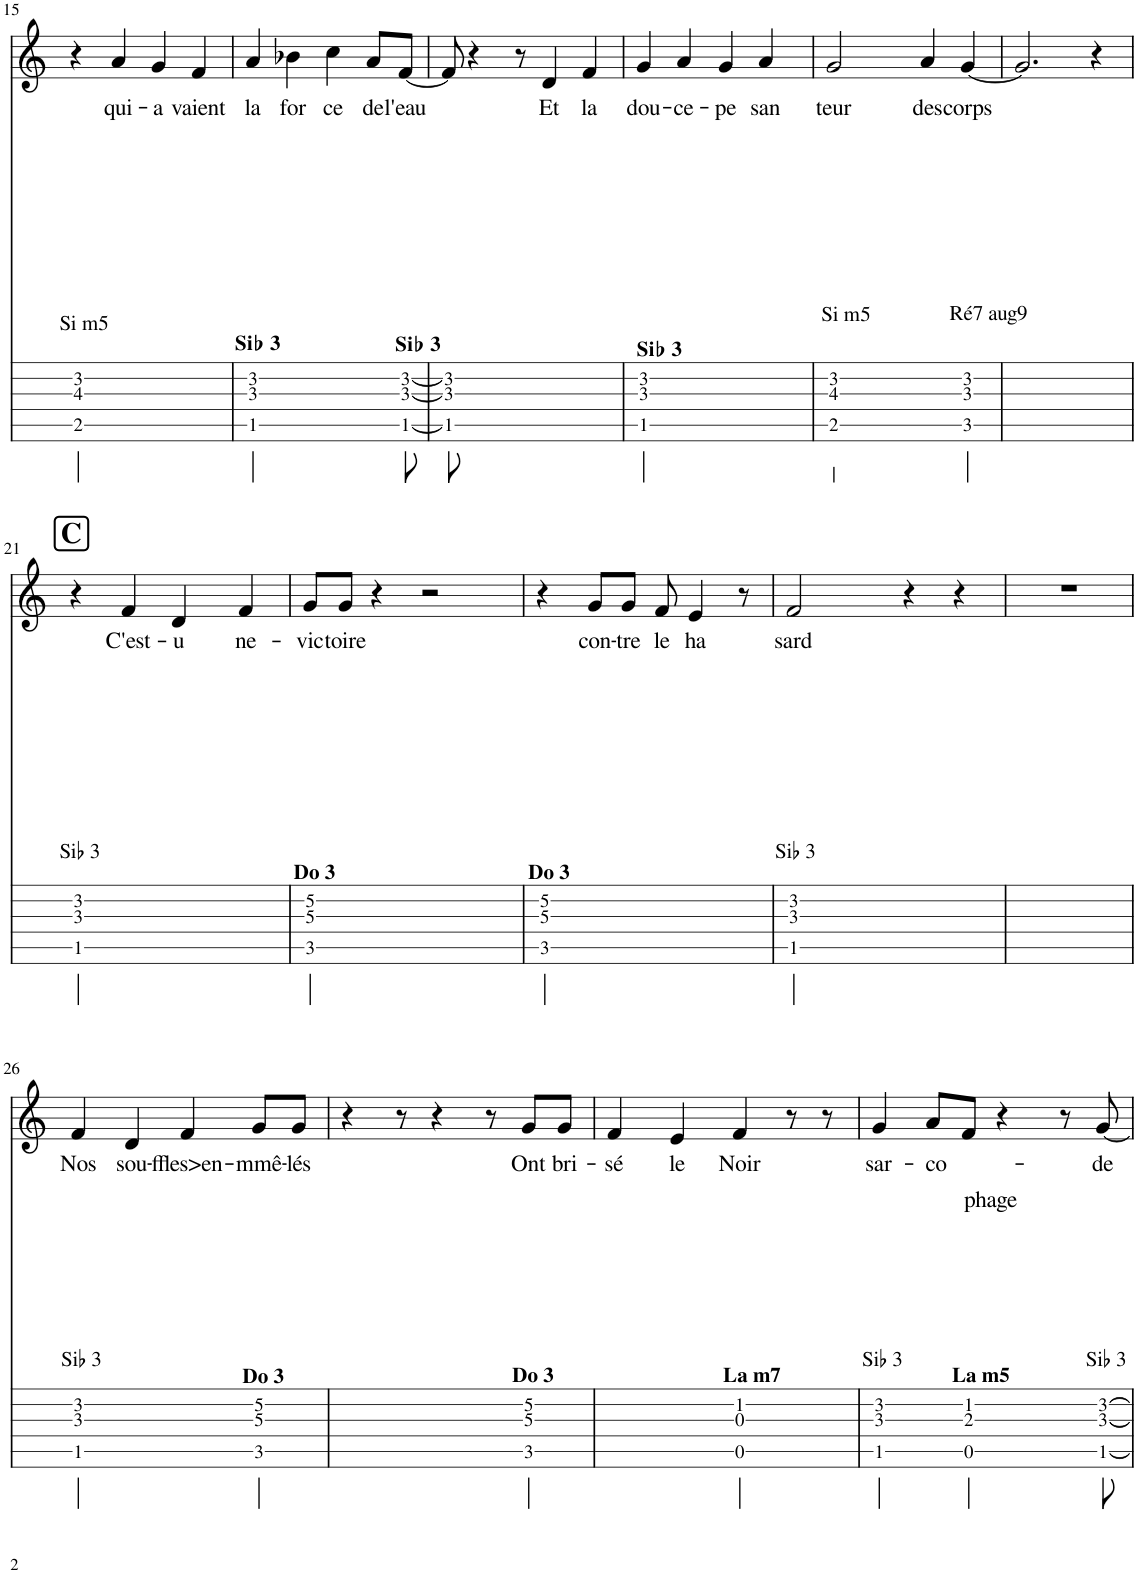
**kern	**kern	**text	**text
*part2	*part1	*part1	*part1
*staff2	*staff1	*staff1	*staff1
*I"Guitare acoustique	*I"Piano	*	*
*	*I'Pno	*	*
!!LO:PB:g=z
*	*clefG2	*	*
*k[]	*k[]	*	*
*M4/4	*M4/4	*	*
=15	=15	=15	=15
!	!LO:TX:b:t=Si m5	!	!
4BB\ 4B\ 4d\	4r	.	.
!	!	!LO:LY:b	!
4r	4a/	qui-	.
!	!	!LO:LY:b	!
4r	4g/	-a	.
!	!	!LO:LY:b	!
4r	4f/	vaient	.
=16	=16	=16	=16
*^	*	*	*
!	!	!LO:TX:b:B:t=Si♭ 3	!	!
!	!	!	!LO:LY:b	!
4r	4AA#\ 4A#\ 4d\	4a/	la	.
!	!	!	!LO:LY:b	!
4r	4r	4b-X\	for	.
!	!	!	!LO:LY:b	!
4r	4r	4cc\	ce	.
!	!	!	!LO:LY:b	!
8r	8r	8a/L	de	.
!	!	!LO:TX:b:B:t=Si♭ 3	!	!
!	!	!	!LO:LY:b	!
8r	[8AA#\ [8A#\ [8d\	[8f/J	l'eau	.
=17	=17	=17	=17	=17
4r	8AA#\] 8A#\] 8d\]	8f/]	.	.
.	8r	4r	.	.
4r	4r	.	.	.
.	.	8r	.	.
!	!	!	!LO:LY:b	!
4r	2r	4d/	Et	.
!	!	!	!LO:LY:b	!
4r	.	4f/	la	.
=18	=18	=18	=18	=18
!	!	!LO:TX:b:B:t=Si♭ 3	!	!
!	!	!	!LO:LY:b	!
4r	4AA#\ 4A#\ 4d\	4g/	dou-	.
!	!	!	!LO:LY:b	!
4r	8r	4a/	-ce-	.
.	2r	.	.	.
!	!	!	!LO:LY:b	!
4r	.	4g/	-pe	.
!	!	!	!LO:LY:b	!
8r	.	4a/	san	.
8r	8r	.	.	.
=19	=19	=19	=19	=19
!	!	!LO:TX:b:t=Si m5	!	!
!	!	!	!LO:LY:b	!
8r	2BB\ 2B\ 2d\	2g/	teur	.
8r	.	.	.	.
4r	.	.	.	.
!	!	!	!LO:LY:b	!
4r	4r	4a/	des	.
!	!	!LO:TX:b:t=Ré7 aug9	!	!
!	!	!	!LO:LY:b	!
4r	4C\ 4A#\ 4d\	[4g/	corps	.
*v	*v	*	*	*
=20	=20	=20	=20
1r	2.g/]	.	.
.	4r	.	.
!!LO:LB:g=z
!!LO:REH:place=s1:a:B:cj:fs=14:t=C
=21	=21	=21	=21
*^	*	*	*
!	!	!LO:TX:b:t=Si♭ 3	!	!
4r	4AA#\ 4A#\ 4d\	4r	.	.
!	!	!	!LO:LY:b	!
4r	4r	4f/	C'est-	.
!	!	!	!LO:LY:b	!
8r	2r	4d/	-u	.
8r	.	.	.	.
!	!	!	!LO:LY:b	!
4r	.	4f/	ne-	.
*v	*v	*	*	*
=22	=22	=22	=22
!	!LO:TX:b:B:t=Do 3	!	!
!	!	!LO:LY:b	!
4C\ 4c\ 4e\	8g/L	vic	.
!	!	!LO:LY:b	!
.	8g/J	toire	.
4r	4r	.	.
4r	2r	.	.
4r	.	.	.
=23	=23	=23	=23
!	!LO:TX:b:B:t=Do 3	!	!
4C\ 4c\ 4e\	4r	.	.
!	!	!LO:LY:b	!
4r	8g/L	con-	.
!	!	!LO:LY:b	!
.	8g/J	-tre	.
!	!	!LO:LY:b	!
2r	8f/	le	.
!	!	!LO:LY:b	!
.	4e/	ha	.
.	8r	.	.
=24	=24	=24	=24
!	!LO:TX:b:t=Si♭ 3	!	!
!	!	!LO:LY:b	!
4AA#\ 4A#\ 4d\	2f/	sard	.
8r	.	.	.
8r	.	.	.
4r	4r	.	.
4r	4r	.	.
=25	=25	=25	=25
1r	1r	.	.
!!LO:LB:g=z
=26	=26	=26	=26
!	!LO:TX:b:t=Si♭ 3	!	!
!	!	!LO:LY:b	!
4AA#\ 4A#\ 4d\	4f/	Nos	.
!	!	!LO:LY:b	!
4r	4d/	sou-	.
!	!	!LO:LY:b	!
8r	4f/	-ffles>en-	.
8r	.	.	.
!	!LO:TX:b:B:t=Do 3	!	!
!	!	!LO:LY:b	!
4C\ 4c\ 4e\	8g/L	-mmê-	.
!	!	!LO:LY:b	!
.	8g/J	-lés	.
=27	=27	=27	=27
4r	4r	.	.
4r	8r	.	.
.	4r	.	.
4r	.	.	.
.	8r	.	.
!	!LO:TX:b:B:t=Do 3	!	!
!	!	!LO:LY:b	!
4C\ 4c\ 4e\	8g/L	Ont	.
!	!	!LO:LY:b	!
.	8g/J	bri-	.
=28	=28	=28	=28
!	!	!LO:LY:b	!
8r	4f/	-sé	.
4r	.	.	.
!	!	!LO:LY:b	!
.	4e/	le	.
8r	.	.	.
!	!LO:TX:b:B:t=La m7	!	!
!	!	!LO:LY:b	!
4AA\ 4G\ 4c\	4f/	Noir	.
4r	8r	.	.
.	8r	.	.
=29	=29	=29	=29
!	!LO:TX:b:t=Si♭ 3	!	!
!	!	!LO:LY:b	!
4AA#\ 4B-\ 4d\	4g/	sar-	.
!	!	!LO:LY:b	!
8r	8a/L	-co-	.
!	!LO:TX:b:B:t=La m5	!	!
!	!	!	!LO:LY:b
4AA\ 4A\ 4c\	8f/J	.	phage
.	4r	.	.
8r	.	.	.
8r	8r	.	.
!	!LO:TX:b:t=Si♭ 3	!	!
!	!	!LO:LY:b	!
[8AA#\ [8A#\ [8d\	[8g/	de	.
=	=	=	=
*-	*-	*-	*-
